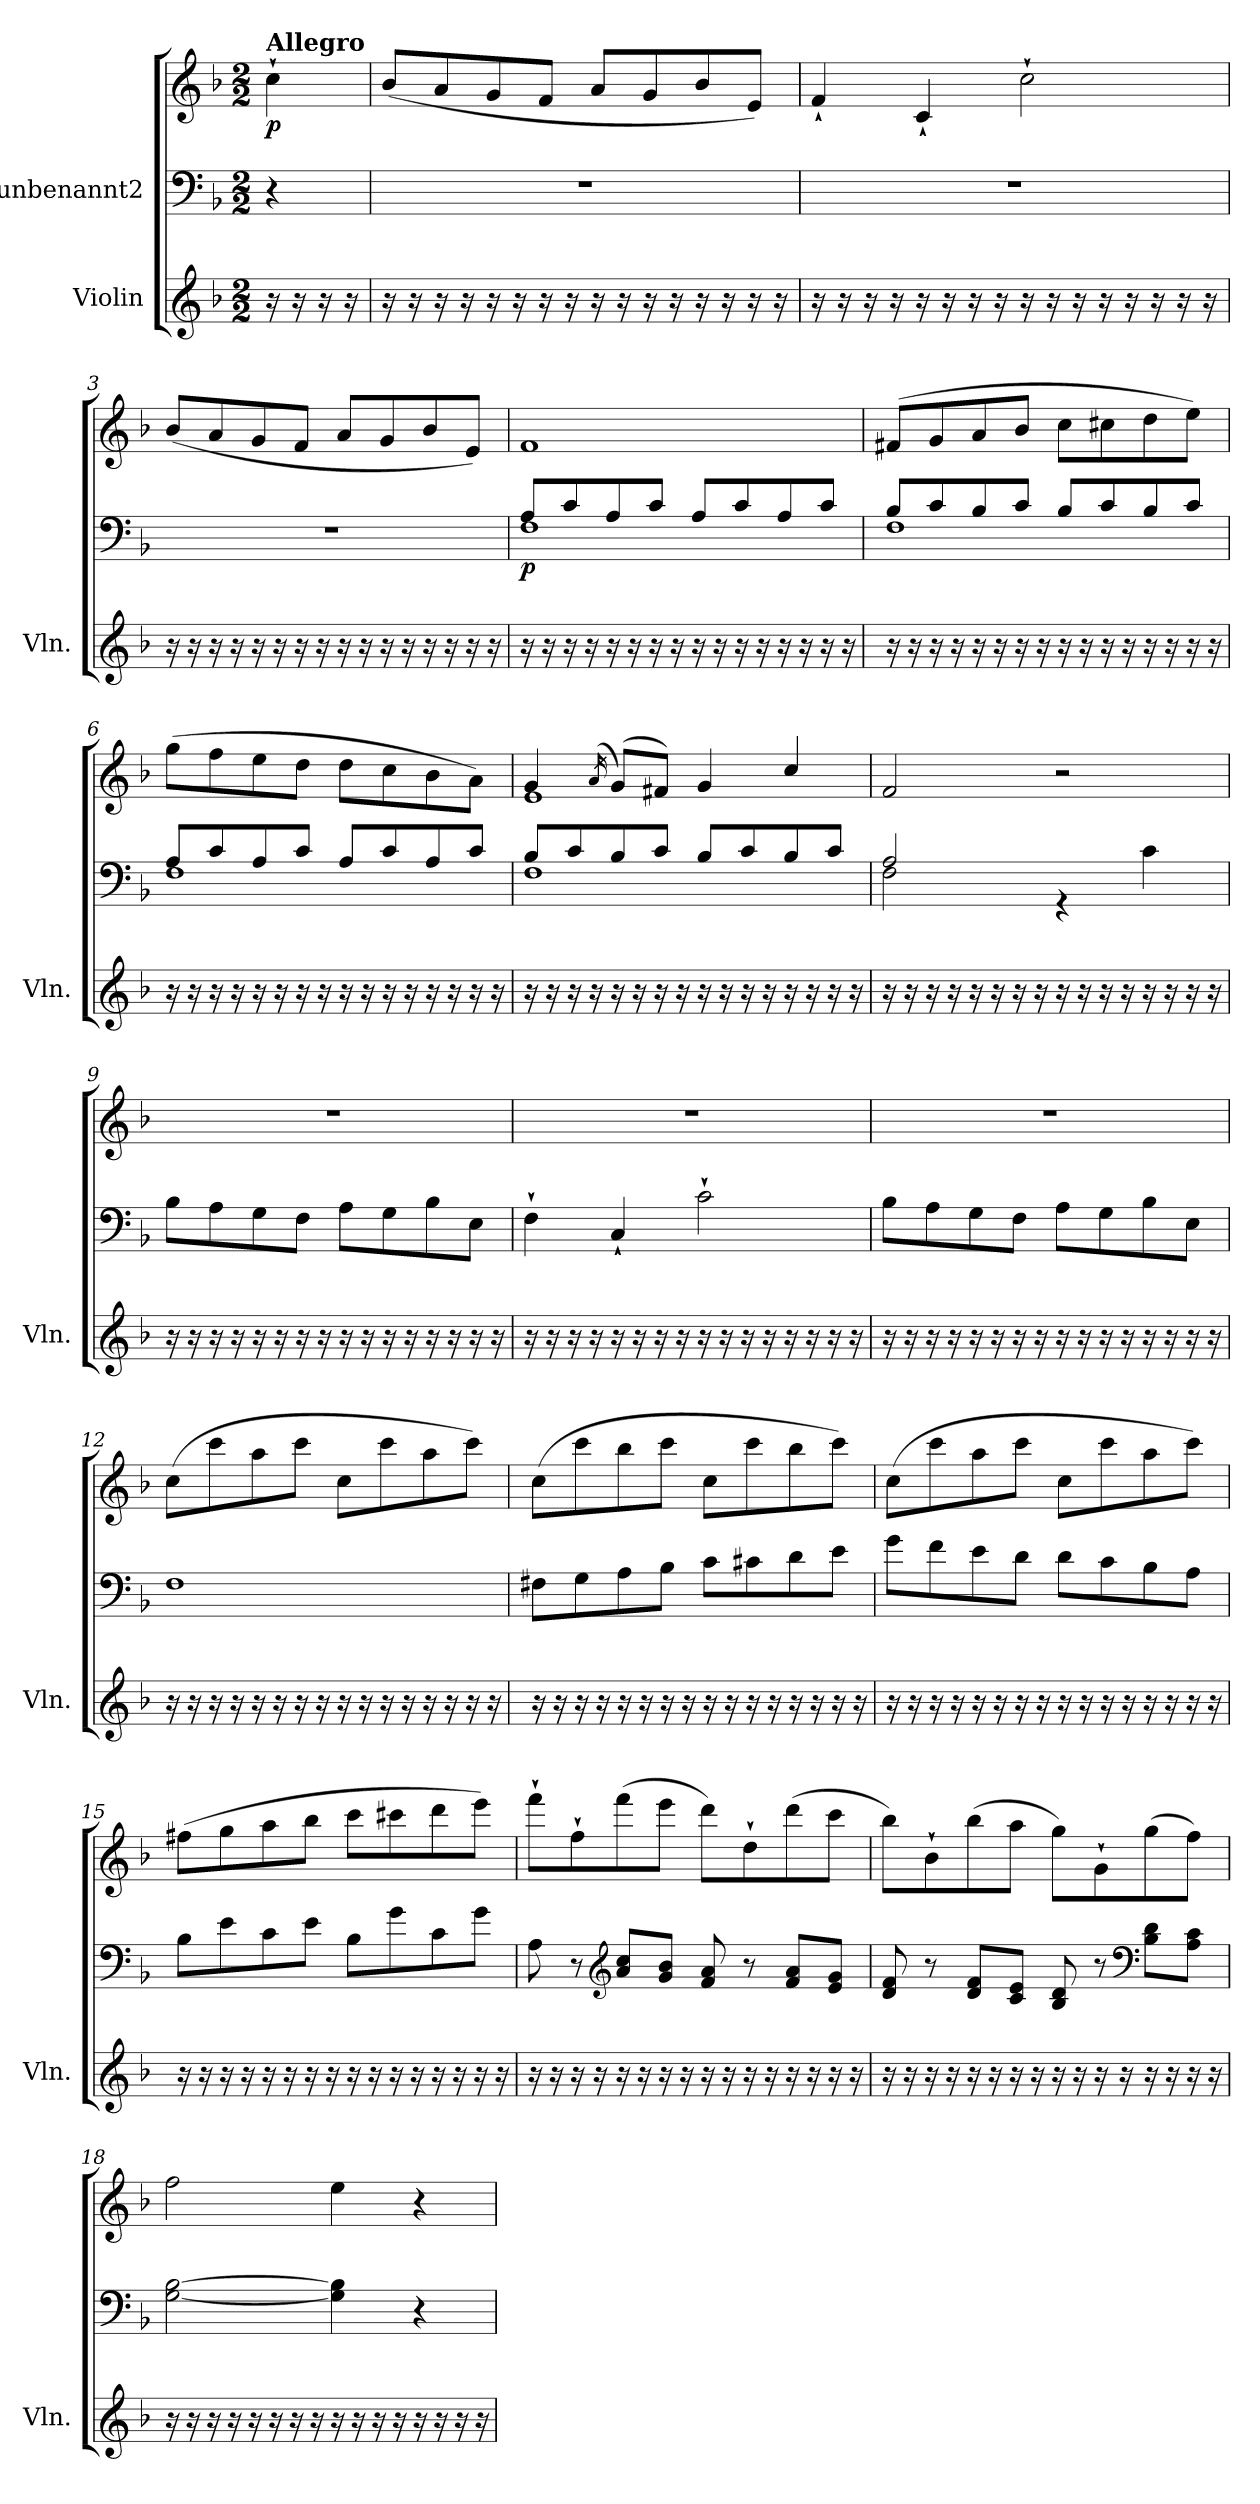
**kern	**kern	**kern	**dynam
*part2	*part1	*part1	*part1
*staff3	*staff2	*staff1	*staff1/2
*I"Violin	*I"unbenannt2	*	*
*I'Vln.	*	*	*
*clefG2	*clefF4	*clefG2	*
*k[b-]	*k[b-]	*k[b-]	*
*M2/2	*M2/2	*M2/2	*
=	=	=	=
!	!	!LO:TX:a:B:t=Allegro	!
!	!	!	!LO:DY:b
16r	4r	4cc`\	p
16r	.	.	.
16r	.	.	.
16r	.	.	.
=1	=1	=1	=1
16r	1r	(<8b-/L	.
16r	.	.	.
16r	.	8a/	.
16r	.	.	.
16r	.	8g/	.
16r	.	.	.
16r	.	8f/J	.
16r	.	.	.
16r	.	8a/L	.
16r	.	.	.
16r	.	8g/	.
16r	.	.	.
16r	.	8b-/	.
16r	.	.	.
16r	.	8e/J)	.
16r	.	.	.
=2	=2	=2	=2
16r	1r	4f`/	.
16r	.	.	.
16r	.	.	.
16r	.	.	.
16r	.	4c`/	.
16r	.	.	.
16r	.	.	.
16r	.	.	.
16r	.	2cc`\	.
16r	.	.	.
16r	.	.	.
16r	.	.	.
16r	.	.	.
16r	.	.	.
16r	.	.	.
16r	.	.	.
=3	=3	=3	=3
16r	1r	(<8b-/L	.
16r	.	.	.
16r	.	8a/	.
16r	.	.	.
16r	.	8g/	.
16r	.	.	.
16r	.	8f/J	.
16r	.	.	.
16r	.	8a/L	.
16r	.	.	.
16r	.	8g/	.
16r	.	.	.
16r	.	8b-/	.
16r	.	.	.
16r	.	8e/J)	.
16r	.	.	.
!!LO:LB:g=z
=4	=4	=4	=4
*	*^	*	*
!	!	!	!	!LO:DY:b=2
16r	8A/L	1F	1f	p
16r	.	.	.	.
16r	8c/	.	.	.
16r	.	.	.	.
16r	8A/	.	.	.
16r	.	.	.	.
16r	8c/J	.	.	.
16r	.	.	.	.
16r	8A/L	.	.	.
16r	.	.	.	.
16r	8c/	.	.	.
16r	.	.	.	.
16r	8A/	.	.	.
16r	.	.	.	.
16r	8c/J	.	.	.
16r	.	.	.	.
=5	=5	=5	=5	=5
16r	8B-/L	1F	(>8f#X/L	.
16r	.	.	.	.
16r	8c/	.	8g/	.
16r	.	.	.	.
16r	8B-/	.	8a/	.
16r	.	.	.	.
16r	8c/J	.	8b-/J	.
16r	.	.	.	.
16r	8B-/L	.	8cc\L	.
16r	.	.	.	.
16r	8c/	.	8cc#X\	.
16r	.	.	.	.
16r	8B-/	.	8dd\	.
16r	.	.	.	.
16r	8c/J	.	8ee\J)	.
16r	.	.	.	.
=6	=6	=6	=6	=6
16r	8A/L	1F	(>8gg\L	.
16r	.	.	.	.
16r	8c/	.	8ff\	.
16r	.	.	.	.
16r	8A/	.	8ee\	.
16r	.	.	.	.
16r	8c/J	.	8dd\J	.
16r	.	.	.	.
16r	8A/L	.	8dd\L	.
16r	.	.	.	.
16r	8c/	.	8cc\	.
16r	.	.	.	.
16r	8A/	.	8b-\	.
16r	.	.	.	.
16r	8c/J	.	8a\J)	.
16r	.	.	.	.
!!LO:LB:g=z
=7	=7	=7	=7	=7
*	*	*	*^	*
16r	8B-/L	1F	4g/	1e	.
16r	.	.	.	.	.
16r	8c/	.	.	.	.
16r	.	.	.	.	.
.	.	.	(<16qa/	.	.
16r	8B-/	.	(<8g/L)	.	.
16r	.	.	.	.	.
16r	8c/J	.	8f#X/J)	.	.
16r	.	.	.	.	.
16r	8B-/L	.	4g/	.	.
16r	.	.	.	.	.
16r	8c/	.	.	.	.
16r	.	.	.	.	.
16r	8B-/	.	4cc/	.	.
16r	.	.	.	.	.
16r	8c/J	.	.	.	.
16r	.	.	.	.	.
*	*	*	*v	*v	*
=8	=8	=8	=8	=8
16r	2A/	2F\	2f/	.
16r	.	.	.	.
16r	.	.	.	.
16r	.	.	.	.
16r	.	.	.	.
16r	.	.	.	.
16r	.	.	.	.
16r	.	.	.	.
16r	4rGG	2ryy	2r	.
16r	.	.	.	.
16r	.	.	.	.
16r	.	.	.	.
16r	4c\	.	.	.
16r	.	.	.	.
16r	.	.	.	.
16r	.	.	.	.
*	*v	*v	*	*
=9	=9	=9	=9
16r	8B-\L	1r	.
16r	.	.	.
16r	8A\	.	.
16r	.	.	.
16r	8G\	.	.
16r	.	.	.
16r	8F\J	.	.
16r	.	.	.
16r	8A\L	.	.
16r	.	.	.
16r	8G\	.	.
16r	.	.	.
16r	8B-\	.	.
16r	.	.	.
16r	8E\J	.	.
16r	.	.	.
!!LO:PB:g=z
=10	=10	=10	=10
16r	4F`\	1r	.
16r	.	.	.
16r	.	.	.
16r	.	.	.
16r	4C`/	.	.
16r	.	.	.
16r	.	.	.
16r	.	.	.
16r	2c`\	.	.
16r	.	.	.
16r	.	.	.
16r	.	.	.
16r	.	.	.
16r	.	.	.
16r	.	.	.
16r	.	.	.
=11	=11	=11	=11
16r	8B-\L	1r	.
16r	.	.	.
16r	8A\	.	.
16r	.	.	.
16r	8G\	.	.
16r	.	.	.
16r	8F\J	.	.
16r	.	.	.
16r	8A\L	.	.
16r	.	.	.
16r	8G\	.	.
16r	.	.	.
16r	8B-\	.	.
16r	.	.	.
16r	8E\J	.	.
16r	.	.	.
=12	=12	=12	=12
16r	1F	(>8cc\L	.
16r	.	.	.
16r	.	8ccc\	.
16r	.	.	.
16r	.	8aa\	.
16r	.	.	.
16r	.	8ccc\J	.
16r	.	.	.
16r	.	8cc\L	.
16r	.	.	.
16r	.	8ccc\	.
16r	.	.	.
16r	.	8aa\	.
16r	.	.	.
16r	.	8ccc\J)	.
16r	.	.	.
!!LO:LB:g=z
=13	=13	=13	=13
16r	8F#X\L	(>8cc\L	.
16r	.	.	.
16r	8G\	8ccc\	.
16r	.	.	.
16r	8A\	8bb-\	.
16r	.	.	.
16r	8B-\J	8ccc\J	.
16r	.	.	.
16r	8c\L	8cc\L	.
16r	.	.	.
16r	8c#X\	8ccc\	.
16r	.	.	.
16r	8d\	8bb-\	.
16r	.	.	.
16r	8e\J	8ccc\J)	.
16r	.	.	.
=14	=14	=14	=14
16r	8g\L	(>8cc\L	.
16r	.	.	.
16r	8f\	8ccc\	.
16r	.	.	.
16r	8e\	8aa\	.
16r	.	.	.
16r	8d\J	8ccc\J	.
16r	.	.	.
16r	8d\L	8cc\L	.
16r	.	.	.
16r	8c\	8ccc\	.
16r	.	.	.
16r	8B-\	8aa\	.
16r	.	.	.
16r	8A\J	8ccc\J)	.
16r	.	.	.
=15	=15	=15	=15
16r	8B-\L	(>8ff#X\L	.
16r	.	.	.
16r	8e\	8gg\	.
16r	.	.	.
16r	8c\	8aa\	.
16r	.	.	.
16r	8e\J	8bb-\J	.
16r	.	.	.
16r	8B-\L	8ccc\L	.
16r	.	.	.
16r	8g\	8ccc#X\	.
16r	.	.	.
16r	8c\	8ddd\	.
16r	.	.	.
16r	8g\J	8eee\J)	.
16r	.	.	.
!!LO:LB:g=z
=16	=16	=16	=16
16r	8A\	8fff`\L	.
16r	.	.	.
16r	8r	8ff`\	.
16r	.	.	.
*	*clefG2	*	*
16r	8a/ 8cc/L	(>8fff\	.
16r	.	.	.
16r	8g/ 8b-/J	8eee\J	.
16r	.	.	.
16r	8f/ 8a/	8ddd\L)	.
16r	.	.	.
16r	8r	8dd`\	.
16r	.	.	.
16r	8f/ 8a/L	(>8ddd\	.
16r	.	.	.
16r	8e/ 8g/J	8ccc\J	.
16r	.	.	.
=17	=17	=17	=17
16r	8d/ 8f/	8bb-\L)	.
16r	.	.	.
16r	8r	8b-`\	.
16r	.	.	.
16r	8d/ 8f/L	(>8bb-\	.
16r	.	.	.
16r	8c/ 8e/J	8aa\J	.
16r	.	.	.
16r	8B-/ 8d/	8gg\L)	.
16r	.	.	.
16r	8r	8g`\	.
16r	.	.	.
*	*clefF4	*	*
16r	8B-\ 8d\L	(>8gg\	.
16r	.	.	.
16r	8A\ 8c\J	8ff\J)	.
16r	.	.	.
=18	=18	=18	=18
16r	[2G\ [2B-\	2ff\	.
16r	.	.	.
16r	.	.	.
16r	.	.	.
16r	.	.	.
16r	.	.	.
16r	.	.	.
16r	.	.	.
16r	4G\] 4B-\]	4ee\	.
16r	.	.	.
16r	.	.	.
16r	.	.	.
16r	4r	4r	.
16r	.	.	.
16r	.	.	.
16r	.	.	.
=	=	=	=
*-	*-	*-	*-
